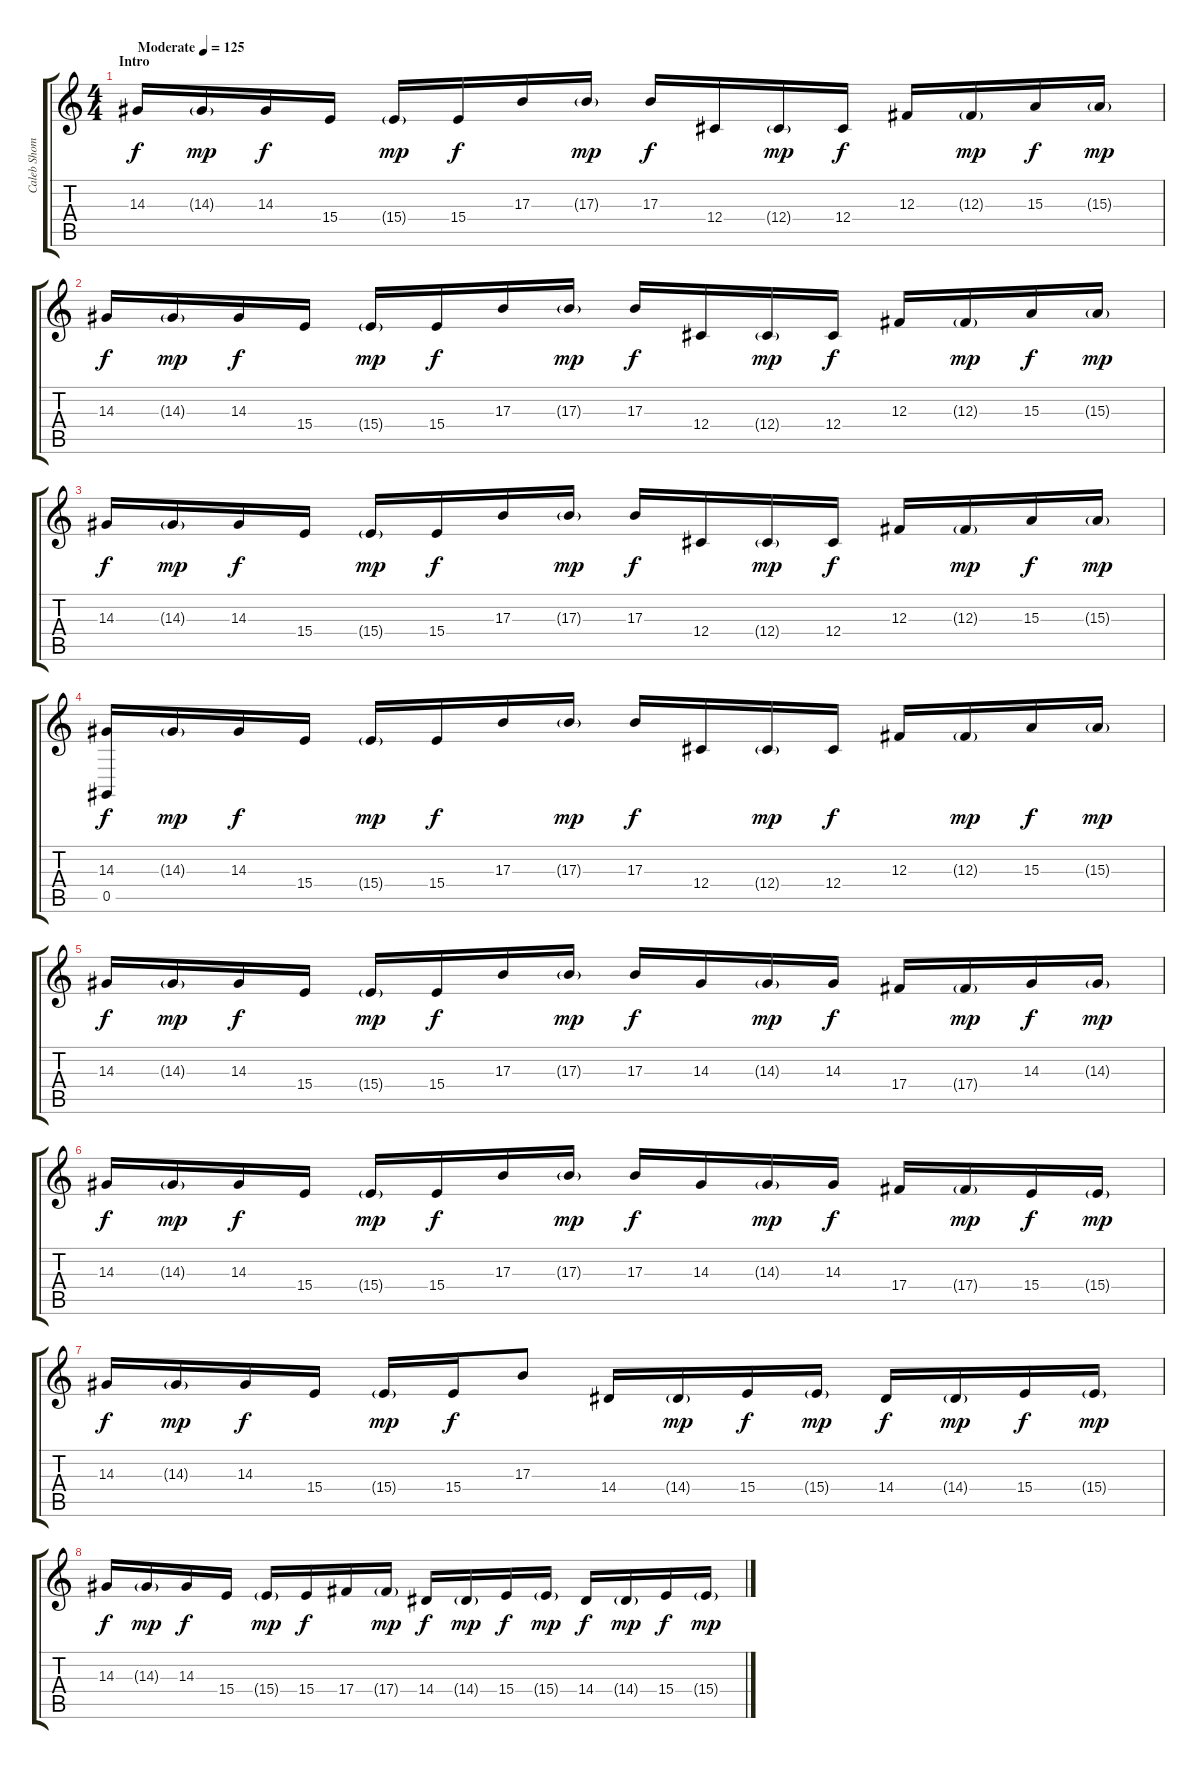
\track ("Caleb Shomo" "Caleb Shom") {instrument lead2sawtooth}
\staff {score tabs}
\tuning (Eb4 Bb3 Gb3 Db3 Ab2 Db2) {hide}
\ts (4 4)
\section ("" "Intro")
\tempo (125 "Moderate")
\clef g2
\ks c
14.3.16{dy f instrument lead2sawtooth} 14.3{g}.16{dy mp} 14.3.16{dy f} 15.4.16 15.4{g}.16{dy mp} 15.4.16{dy f} 17.3.16 17.3{g}.16{dy mp} 17.3.16{dy f} 12.4.16 12.4{g}.16{dy mp} 12.4.16{dy f} 12.3.16 12.3{g}.16{dy mp} 15.3.16{dy f} 15.3{g}.16{dy mp} |
14.3.16{dy f} 14.3{g}.16{dy mp} 14.3.16{dy f} 15.4.16 15.4{g}.16{dy mp} 15.4.16{dy f} 17.3.16 17.3{g}.16{dy mp} 17.3.16{dy f} 12.4.16 12.4{g}.16{dy mp} 12.4.16{dy f} 12.3.16 12.3{g}.16{dy mp} 15.3.16{dy f} 15.3{g}.16{dy mp} |
14.3.16{dy f} 14.3{g}.16{dy mp} 14.3.16{dy f} 15.4.16 15.4{g}.16{dy mp} 15.4.16{dy f} 17.3.16 17.3{g}.16{dy mp} 17.3.16{dy f} 12.4.16 12.4{g}.16{dy mp} 12.4.16{dy f} 12.3.16 12.3{g}.16{dy mp} 15.3.16{dy f} 15.3{g}.16{dy mp} |
(14.3 0.5).16{dy f volume 5} 14.3{g}.16{dy mp} 14.3.16{dy f} 15.4.16 15.4{g}.16{dy mp} 15.4.16{dy f} 17.3.16 17.3{g}.16{dy mp} 17.3.16{dy f} 12.4.16 12.4{g}.16{dy mp} 12.4.16{dy f} 12.3.16 12.3{g}.16{dy mp} 15.3.16{dy f} 15.3{g}.16{dy mp} |
14.3.16{dy f volume 11} 14.3{g}.16{dy mp} 14.3.16{dy f} 15.4.16 15.4{g}.16{dy mp} 15.4.16{dy f} 17.3.16 17.3{g}.16{dy mp} 17.3.16{dy f} 14.3.16 14.3{g}.16{dy mp} 14.3.16{dy f} 17.4.16 17.4{g}.16{dy mp} 14.3.16{dy f} 14.3{g}.16{dy mp} |
14.3.16{dy f} 14.3{g}.16{dy mp} 14.3.16{dy f} 15.4.16 15.4{g}.16{dy mp} 15.4.16{dy f} 17.3.16 17.3{g}.16{dy mp} 17.3.16{dy f} 14.3.16 14.3{g}.16{dy mp} 14.3.16{dy f} 17.4.16 17.4{g}.16{dy mp} 15.4.16{dy f} 15.4{g}.16{dy mp} |
14.3.16{dy f} 14.3{g}.16{dy mp} 14.3.16{dy f} 15.4.16 15.4{g}.16{dy mp} 15.4.16{dy f} 17.3.8 14.4.16 14.4{g}.16{dy mp} 15.4.16{dy f} 15.4{g}.16{dy mp} 14.4.16{dy f} 14.4{g}.16{dy mp} 15.4.16{dy f} 15.4{g}.16{dy mp} |
14.3.16{dy f} 14.3{g}.16{dy mp} 14.3.16{dy f} 15.4.16 15.4{g}.16{dy mp} 15.4.16{dy f} 17.4.16 17.4{g}.16{dy mp} 14.4.16{dy f} 14.4{g}.16{dy mp} 15.4.16{dy f} 15.4{g}.16{dy mp} 14.4.16{dy f} 14.4{g}.16{dy mp} 15.4.16{dy f} 15.4{g}.16{dy mp}
